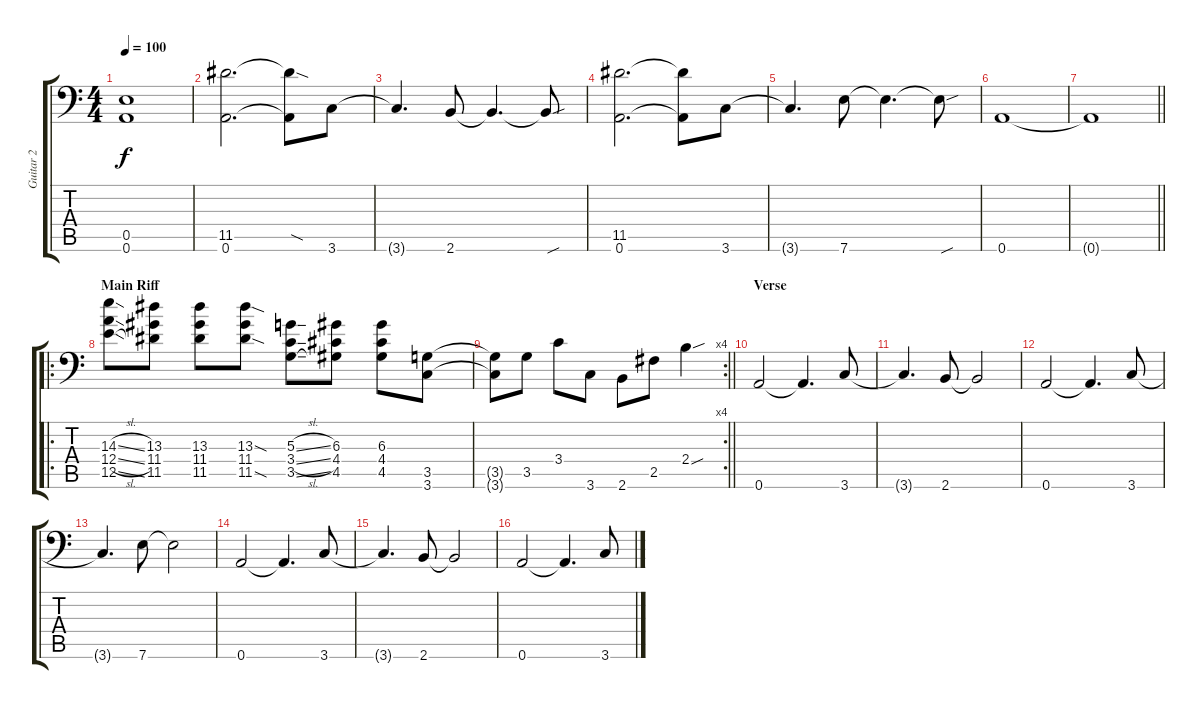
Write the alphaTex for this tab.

\track ("Guitar 2 " "Guitar 2 ") {instrument distortionguitar}
\staff {score tabs}
\tuning (B3 Gb3 D3 A2 E2 A1) {hide}
\ts (4 4)
\tempo 100
\clef f4
\ks c
(0.5{t} 0.6{t}).1{dy f} |
(11.5 0.6).2{d} (11.5{sod t} 0.6{t}).8 3.6.8 |
3.6{t}.4{d} 2.6.8 2.6{t}.4{d} 2.6{sou t}.8 |
(11.5 0.6).2{d} (11.5{t} 0.6{t}).8 3.6.8 |
3.6{t}.4{d} 7.6.8 7.6{t}.4{d} 7.6{sou t}.8 |
0.6.1 |
\barLineRight lightlight
0.6{t}.1 |
\ro
\section ("" "Main Riff")
(14.3{sl} 12.4{sl} 12.5{sl}).8 (13.3 11.4 11.5).8 (13.3 11.4 11.5).8 (13.3{sod} 11.4 11.5{sod}).8 (5.3{sl} 3.4{sl} 3.5{sl}).8 (6.3 4.4 4.5).8 (6.3 4.4 4.5).8 (3.5 3.6).8 |
\rc 4
\barLineRight lightlight
(3.5{t} 3.6{t}).8 3.5.8 3.4.8 3.6.8 2.6.8 2.5.8 2.4{sou}.4 |
\section ("" "Verse")
0.6.2 0.6{t}.4{d} 3.6.8 |
3.6{t}.4{d} 2.6.8 2.6{t}.2 |
0.6.2 0.6{t}.4{d} 3.6.8 |
3.6{t}.4{d} 7.6.8 7.6{t}.2 |
0.6.2 0.6{t}.4{d} 3.6.8 |
3.6{t}.4{d} 2.6.8 2.6{t}.2 |
0.6.2 0.6{t}.4{d} 3.6.8
